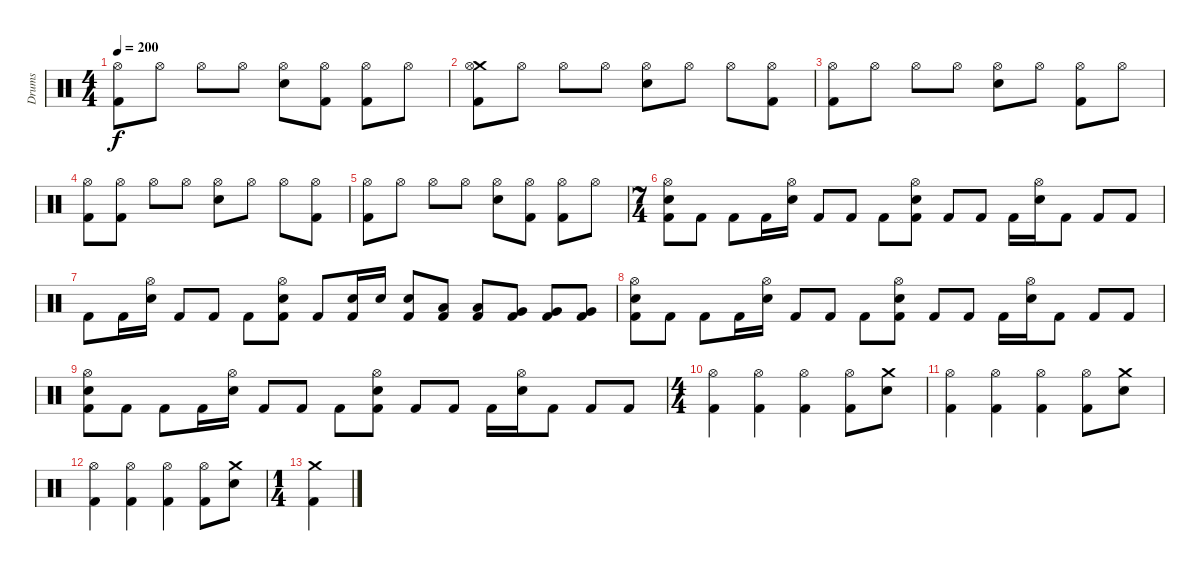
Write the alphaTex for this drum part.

\track ("Drums" "Drums") {instrument percussion}
\staff {score}
\articulation defaults
\ts (4 4)
\tempo 200
\clef neutral
\ks c
("Hi-Hat (open)" "Kick (hit) 2").8{dy f} "Hi-Hat (open)".8 "Hi-Hat (open)".8 "Hi-Hat (open)".8 ("Hi-Hat (open)" "Electric Snare (hit)").8 ("Hi-Hat (open)" "Kick (hit) 2").8 ("Hi-Hat (open)" "Kick (hit) 2").8 "Hi-Hat (open)".8 |
("Crash medium (hit)" "Hi-Hat (open)" "Kick (hit) 2").8 "Hi-Hat (open)".8 "Hi-Hat (open)".8 "Hi-Hat (open)".8 ("Hi-Hat (open)" "Electric Snare (hit)").8 "Hi-Hat (open)".8 "Hi-Hat (open)".8 ("Hi-Hat (open)" "Kick (hit) 2").8 |
("Hi-Hat (open)" "Kick (hit) 2").8 "Hi-Hat (open)".8 "Hi-Hat (open)".8 "Hi-Hat (open)".8 ("Hi-Hat (open)" "Electric Snare (hit)").8 "Hi-Hat (open)".8 ("Hi-Hat (open)" "Kick (hit) 2").8 "Hi-Hat (open)".8 |
("Hi-Hat (open)" "Kick (hit) 2").8 ("Hi-Hat (open)" "Kick (hit) 2").8 "Hi-Hat (open)".8 "Hi-Hat (open)".8 ("Hi-Hat (open)" "Electric Snare (hit)").8 "Hi-Hat (open)".8 "Hi-Hat (open)".8 ("Hi-Hat (open)" "Kick (hit) 2").8 |
("Hi-Hat (open)" "Kick (hit) 2").8 "Hi-Hat (open)".8 "Hi-Hat (open)".8 "Hi-Hat (open)".8 ("Hi-Hat (open)" "Electric Snare (hit)").8 ("Hi-Hat (open)" "Kick (hit) 2").8 ("Hi-Hat (open)" "Kick (hit) 2").8 "Hi-Hat (open)".8 |
\ts (7 4)
("Hi-Hat (open)" "Electric Snare (hit)" "Kick (hit) 2").8 "Kick (hit) 2".8 "Kick (hit) 2".8 "Kick (hit) 2".16 ("Hi-Hat (open)" "Electric Snare (hit)").16 "Kick (hit) 2".8 "Kick (hit) 2".8 "Kick (hit) 2".8 ("Hi-Hat (open)" "Electric Snare (hit)" "Kick (hit) 2").8 "Kick (hit) 2".8 "Kick (hit) 2".8 "Kick (hit) 2".16 ("Hi-Hat (open)" "Electric Snare (hit)").16 "Kick (hit) 2".8 "Kick (hit) 2".8 "Kick (hit) 2".8 |
"Kick (hit) 2".8 "Kick (hit) 2".16 ("Hi-Hat (open)" "Electric Snare (hit)").16 "Kick (hit) 2".8 "Kick (hit) 2".8 "Kick (hit) 2".8 ("Hi-Hat (open)" "Electric Snare (hit)" "Kick (hit) 2").8 "Kick (hit) 2".8 ("Electric Snare (hit)" "Kick (hit) 2").16 "Electric Snare (hit)".16 ("Electric Snare (hit)" "Kick (hit) 2").8 ("Low Tom (hit)" "Kick (hit) 2").8 ("Low Tom (hit)" "Kick (hit) 2").8 ("Very Low Tom (hit)" "Kick (hit) 2").8 ("Very Low Tom (hit)" "Kick (hit) 2").8 ("Very Low Tom (hit)" "Kick (hit) 2").8 |
("Hi-Hat (open)" "Electric Snare (hit)" "Kick (hit) 2").8 "Kick (hit) 2".8 "Kick (hit) 2".8 "Kick (hit) 2".16 ("Hi-Hat (open)" "Electric Snare (hit)").16 "Kick (hit) 2".8 "Kick (hit) 2".8 "Kick (hit) 2".8 ("Hi-Hat (open)" "Electric Snare (hit)" "Kick (hit) 2").8 "Kick (hit) 2".8 "Kick (hit) 2".8 "Kick (hit) 2".16 ("Hi-Hat (open)" "Electric Snare (hit)").16 "Kick (hit) 2".8 "Kick (hit) 2".8 "Kick (hit) 2".8 |
("Hi-Hat (open)" "Electric Snare (hit)" "Kick (hit) 2").8 "Kick (hit) 2".8 "Kick (hit) 2".8 "Kick (hit) 2".16 ("Hi-Hat (open)" "Electric Snare (hit)").16 "Kick (hit) 2".8 "Kick (hit) 2".8 "Kick (hit) 2".8 ("Hi-Hat (open)" "Electric Snare (hit)" "Kick (hit) 2").8 "Kick (hit) 2".8 "Kick (hit) 2".8 "Kick (hit) 2".16 ("Hi-Hat (open)" "Electric Snare (hit)").16 "Kick (hit) 2".8 "Kick (hit) 2".8 "Kick (hit) 2".8 |
\ts (4 4)
("Hi-Hat (open)" "Kick (hit) 2").4 ("Hi-Hat (open)" "Kick (hit) 2").4 ("Hi-Hat (open)" "Kick (hit) 2").4 ("Hi-Hat (open)" "Kick (hit) 2").8 ("Crash medium (hit)" "Electric Snare (hit)").8 |
("Hi-Hat (open)" "Kick (hit) 2").4 ("Hi-Hat (open)" "Kick (hit) 2").4 ("Hi-Hat (open)" "Kick (hit) 2").4 ("Hi-Hat (open)" "Kick (hit) 2").8 ("Crash medium (hit)" "Electric Snare (hit)").8 |
("Hi-Hat (open)" "Kick (hit) 2").4 ("Hi-Hat (open)" "Kick (hit) 2").4 ("Hi-Hat (open)" "Kick (hit) 2").4 ("Hi-Hat (open)" "Kick (hit) 2").8 ("Crash medium (hit)" "Electric Snare (hit)").8 |
\ts (1 4)
("Crash medium (hit)" "Kick (hit) 2").4
